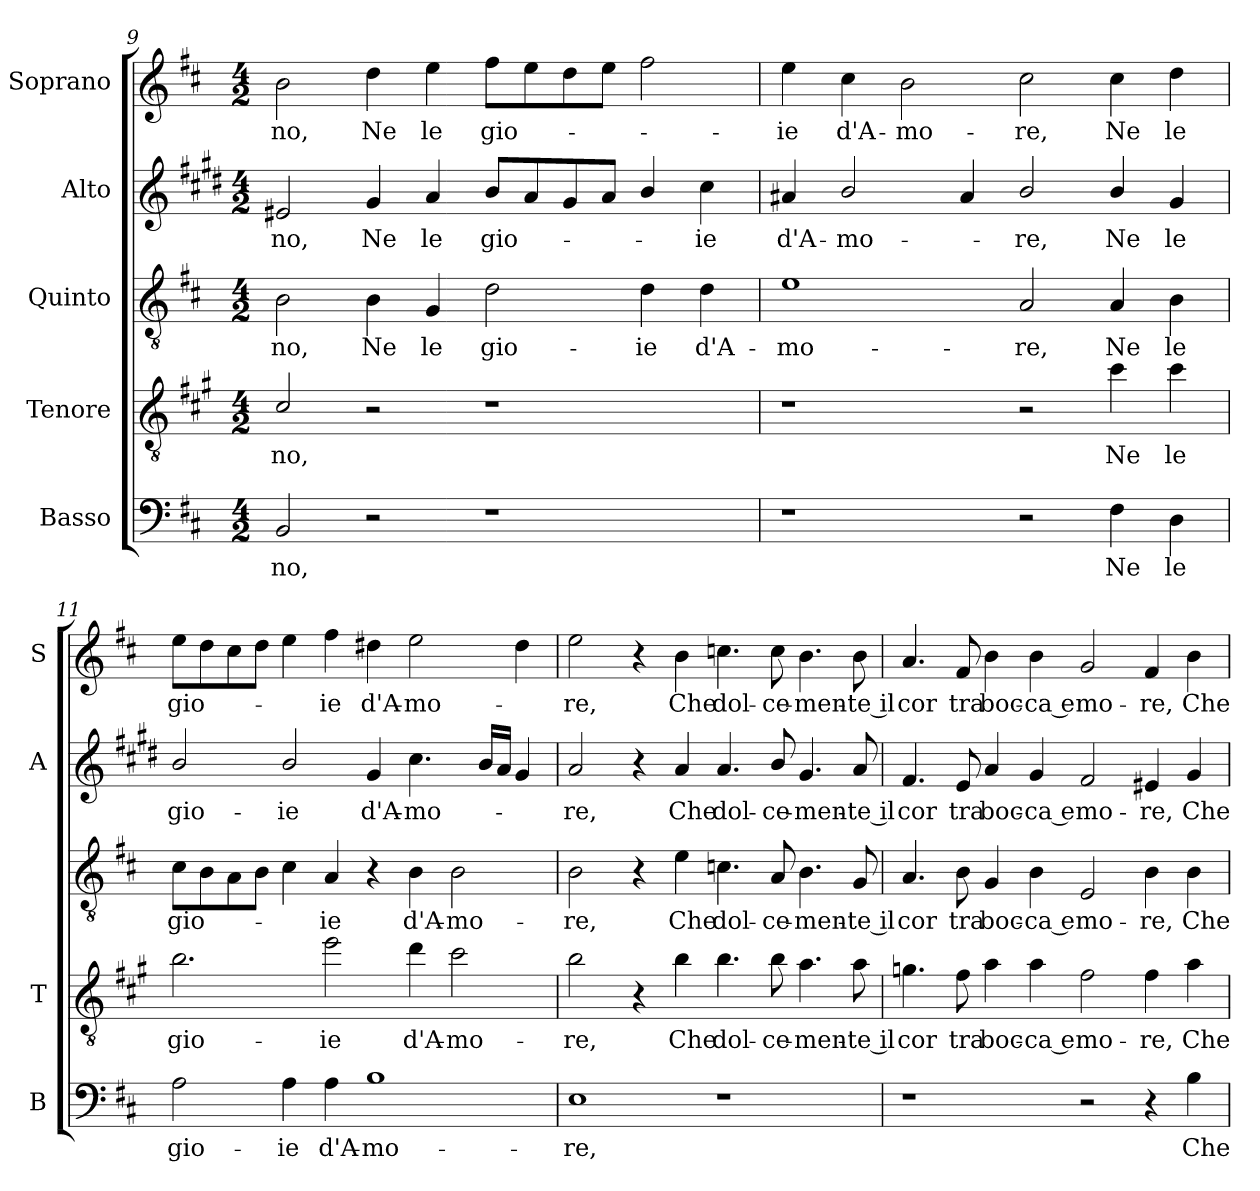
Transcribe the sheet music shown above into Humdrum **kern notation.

**kern	**text	**kern	**text	**kern	**text	**kern	**text	**kern	**text
*part5	*part5	*part4	*part4	*part3	*part3	*part2	*part2	*part1	*part1
*staff5	*staff5	*staff4	*staff4	*staff3	*staff3	*staff2	*staff2	*staff1	*staff1
*I"Basso	*	*I"Tenore	*	*I"Quinto	*	*I"Alto	*	*I"Soprano	*
*I'B	*	*I'T	*	*	*	*I'A	*	*I'S	*
*clefF4	*	*clefGv2	*	*clefGv2	*	*clefG2	*	*clefG2	*
*	*	*ITrd4c7	*	*	*	*ITrd1c2	*	*	*
*k[f#c#]	*	*k[f#c#]	*	*k[f#c#]	*	*k[f#c#]	*	*k[f#c#]	*
*D:	*	*D:	*	*D:	*	*D:	*	*D:	*
*M4/2	*	*M4/2	*	*M4/2	*	*M4/2	*	*M4/2	*
=9	=9	=9	=9	=9	=9	=9	=9	=9	=9
!	!LO:LY:b	!	!LO:LY:b	!	!LO:LY:b	!	!LO:LY:b	!	!LO:LY:b
2BB/	-no,	2F#/	-no,	2B\	-no,	2d#X/	-no,	2b\	-no,
!	!	!	!	!	!LO:LY:b	!	!LO:LY:b	!	!LO:LY:b
2r	.	2r	.	4B\	Ne	4f#/	Ne	4dd\	Ne
!	!	!	!	!	!LO:LY:b	!	!LO:LY:b	!	!LO:LY:b
.	.	.	.	4G/	le	4g/	le	4ee\	le
!	!	!	!	!	!LO:LY:b	!	!LO:LY:b	!	!LO:LY:b
1r	.	1r	.	2d\	gio-	8a/L	gio-	8ff#\L	gio-
.	.	.	.	.	.	8g/	.	8ee\	.
.	.	.	.	.	.	8f#/	.	8dd\	.
.	.	.	.	.	.	8g/J	.	8ee\J	.
!	!	!	!	!	!LO:LY:b	!	!	!	!
.	.	.	.	4d\	-ie	4a/	.	2ff#\	.
!	!	!	!	!	!LO:LY:b	!	!LO:LY:b	!	!
.	.	.	.	4d\	d'A-	4b\	-ie	.	.
!!LO:PB:g=z
=10	=10	=10	=10	=10	=10	=10	=10	=10	=10
!	!	!	!	!	!LO:LY:b	!	!LO:LY:b	!	!LO:LY:b
1r	.	1r	.	1e	-mo-	4g#X/	d'A-	4ee\	-ie
!	!	!	!	!	!	!	!LO:LY:b	!	!LO:LY:b
.	.	.	.	.	.	2a/	-mo-	4cc#\	d'A-
!	!	!	!	!	!	!	!	!	!LO:LY:b
.	.	.	.	.	.	.	.	2b\	-mo-
.	.	.	.	.	.	4g#/	.	.	.
!	!	!	!	!	!LO:LY:b	!	!LO:LY:b	!	!LO:LY:b
2r	.	2r	.	2A/	-re,	2a/	-re,	2cc#\	-re,
!	!LO:LY:b	!	!LO:LY:b	!	!LO:LY:b	!	!LO:LY:b	!	!LO:LY:b
4F#\	Ne	4f#\	Ne	4A/	Ne	4a/	Ne	4cc#\	Ne
!	!LO:LY:b	!	!LO:LY:b	!	!LO:LY:b	!	!LO:LY:b	!	!LO:LY:b
4D\	le	4f#\	le	4B\	le	4f#/	le	4dd\	le
=11	=11	=11	=11	=11	=11	=11	=11	=11	=11
!	!LO:LY:b	!	!LO:LY:b	!	!LO:LY:b	!	!LO:LY:b	!	!LO:LY:b
2A\	gio-	2.e\	gio-	8c#\L	gio-	2a/	gio-	8ee\L	gio-
.	.	.	.	8B\	.	.	.	8dd\	.
.	.	.	.	8A\	.	.	.	8cc#\	.
.	.	.	.	8B\J	.	.	.	8dd\J	.
!	!LO:LY:b	!	!	!	!	!	!LO:LY:b	!	!
4A\	-ie	.	.	4c#\	.	2a/	-ie	4ee\	.
!	!LO:LY:b	!	!LO:LY:b	!	!LO:LY:b	!	!	!	!LO:LY:b
4A\	d'A-	2a\	-ie	4A/	-ie	.	.	4ff#\	-ie
!	!LO:LY:b	!	!	!	!	!	!LO:LY:b	!	!LO:LY:b
1B	-mo-	.	.	4r	.	4f#/	d'A-	4dd#X\	d'A-
!	!	!	!LO:LY:b	!	!LO:LY:b	!	!LO:LY:b	!	!LO:LY:b
.	.	4g\	d'A-	4B\	d'A-	4.b\	-mo-	2ee\	-mo-
!	!	!	!LO:LY:b	!	!LO:LY:b	!	!	!	!
.	.	2f#\	-mo-	2B\	-mo-	.	.	.	.
.	.	.	.	.	.	16a/LL	.	.	.
.	.	.	.	.	.	16g/JJ	.	.	.
.	.	.	.	.	.	4f#/	.	4dd#\	.
=12	=12	=12	=12	=12	=12	=12	=12	=12	=12
!	!LO:LY:b	!	!LO:LY:b	!	!LO:LY:b	!	!LO:LY:b	!	!LO:LY:b
1E	-re,	2e\	-re,	2B\	-re,	2g/	-re,	2ee\	-re,
.	.	4r	.	4r	.	4r	.	4r	.
!	!	!	!LO:LY:b	!	!LO:LY:b	!	!LO:LY:b	!	!LO:LY:b
.	.	4e\	Che	4e\	Che	4g/	Che	4b\	Che
!	!	!	!LO:LY:b	!	!LO:LY:b	!	!LO:LY:b	!	!LO:LY:b
1r	.	4.e\	dol-	4.cn\	dol-	4.g/	dol-	4.ccn\	dol-
!	!	!	!LO:LY:b	!	!LO:LY:b	!	!LO:LY:b	!	!LO:LY:b
.	.	8e\	-ce-	8A/	-ce-	8a/	-ce-	8cc\	-ce-
!	!	!	!LO:LY:b	!	!LO:LY:b	!	!LO:LY:b	!	!LO:LY:b
.	.	4.d\	-men-	4.B\	-men-	4.f#/	-men-	4.b\	-men-
!	!	!	!LO:LY:b	!	!LO:LY:b	!	!LO:LY:b	!	!LO:LY:b
.	.	8d\	-te il	8G/	-te il	8g/	-te il	8b\	-te il
!!LO:LB:g=z
=13	=13	=13	=13	=13	=13	=13	=13	=13	=13
!	!	!	!LO:LY:b	!	!LO:LY:b	!	!LO:LY:b	!	!LO:LY:b
1r	.	4.cn\	cor	4.A/	cor	4.e/	cor	4.a/	cor
!	!	!	!LO:LY:b	!	!LO:LY:b	!	!LO:LY:b	!	!LO:LY:b
.	.	8B\	tra	8B\	tra	8d/	tra	8f#/	tra
!	!	!	!LO:LY:b	!	!LO:LY:b	!	!LO:LY:b	!	!LO:LY:b
.	.	4d\	boc-	4G/	boc-	4g/	boc-	4b\	boc-
!	!	!	!LO:LY:b	!	!LO:LY:b	!	!LO:LY:b	!	!LO:LY:b
.	.	4d\	-ca e	4B\	-ca e	4f#/	-ca e	4b\	-ca e
!	!	!	!LO:LY:b	!	!LO:LY:b	!	!LO:LY:b	!	!LO:LY:b
2r	.	2B\	mo-	2E/	mo-	2e/	mo-	2g/	mo-
!	!	!	!LO:LY:b	!	!LO:LY:b	!	!LO:LY:b	!	!LO:LY:b
4r	.	4B\	-re,	4B\	-re,	4d#X/	-re,	4f#/	-re,
!	!LO:LY:b	!	!LO:LY:b	!	!LO:LY:b	!	!LO:LY:b	!	!LO:LY:b
4B\	Che	4d\	Che	4B\	Che	4f#/	Che	4b\	Che
=	=	=	=	=	=	=	=	=	=
*-	*-	*-	*-	*-	*-	*-	*-	*-	*-
